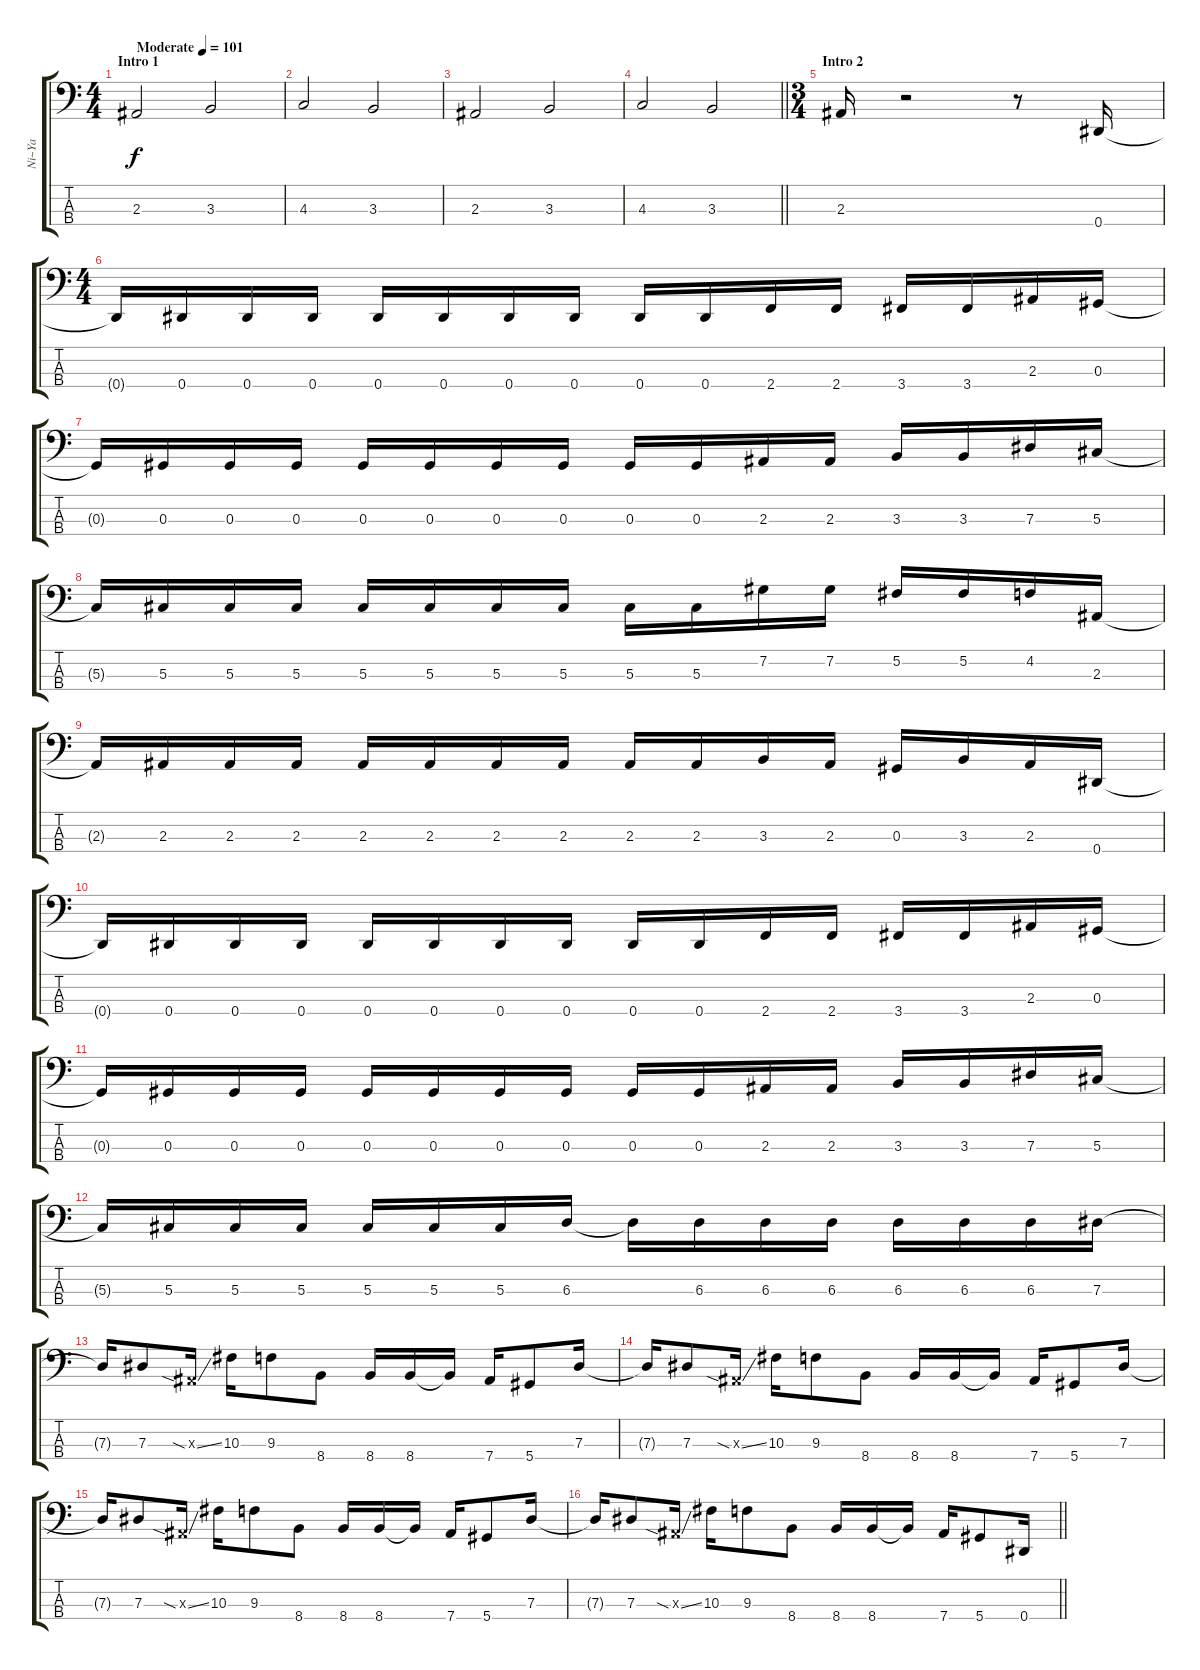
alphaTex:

\track ("Ni~Ya" "Ni~Ya") {instrument electricbasspick}
\staff {score tabs}
\tuning (Gb2 Db2 Ab1 Eb1) {hide}
\ts (4 4)
\section ("" "Intro 1")
\tempo (101 "Moderate")
\clef f4
\ks c
2.3.2{dy f instrument electricbasspick} 3.3.2 |
4.3.2 3.3.2 |
2.3.2 3.3.2 |
\barLineRight lightlight
4.3.2 3.3.2 |
\ts (3 4)
\section ("" "Intro 2")
2.3.16 r.2 r.8 0.4.16 |
\ts (4 4)
0.4{t}.16 0.4.16 0.4.16 0.4.16 0.4.16 0.4.16 0.4.16 0.4.16 0.4.16 0.4.16 2.4.16 2.4.16 3.4.16 3.4.16 2.3.16 0.3.16 |
0.3{t}.16 0.3.16 0.3.16 0.3.16 0.3.16 0.3.16 0.3.16 0.3.16 0.3.16 0.3.16 2.3.16 2.3.16 3.3.16 3.3.16 7.3.16 5.3.16 |
5.3{t}.16 5.3.16 5.3.16 5.3.16 5.3.16 5.3.16 5.3.16 5.3.16 5.3.16 5.3.16 7.2.16 7.2.16 5.2.16 5.2.16 4.2.16 2.3.16 |
2.3{t}.16 2.3.16 2.3.16 2.3.16 2.3.16 2.3.16 2.3.16 2.3.16 2.3.16 2.3.16 3.3.16 2.3.16 0.3.16 3.3.16 2.3.16 0.4.16 |
0.4{t}.16 0.4.16 0.4.16 0.4.16 0.4.16 0.4.16 0.4.16 0.4.16 0.4.16 0.4.16 2.4.16 2.4.16 3.4.16 3.4.16 2.3.16 0.3.16 |
0.3{t}.16 0.3.16 0.3.16 0.3.16 0.3.16 0.3.16 0.3.16 0.3.16 0.3.16 0.3.16 2.3.16 2.3.16 3.3.16 3.3.16 7.3.16 5.3.16 |
5.3{t}.16 5.3.16 5.3.16 5.3.16 5.3.16 5.3.16 5.3.16 6.3.16 6.3{t}.16 6.3.16 6.3.16 6.3.16 6.3.16 6.3.16 6.3.16 7.3.16 |
7.3{t}.16 7.3.8 2.3{sia ss x}.16 10.3.16 9.3.8 8.4.8 8.4.16 8.4.16 8.4{t}.16 7.4.16 5.4.8 7.3.16 |
7.3{t}.16 7.3.8 2.3{sia ss x}.16 10.3.16 9.3.8 8.4.8 8.4.16 8.4.16 8.4{t}.16 7.4.16 5.4.8 7.3.16 |
7.3{t}.16 7.3.8 2.3{sia ss x}.16 10.3.16 9.3.8 8.4.8 8.4.16 8.4.16 8.4{t}.16 7.4.16 5.4.8 7.3.16 |
\barLineRight lightlight
7.3{t}.16 7.3.8 2.3{sia ss x}.16 10.3.16 9.3.8 8.4.8 8.4.16 8.4.16 8.4{t}.16 7.4.16 5.4.8 0.4.16
